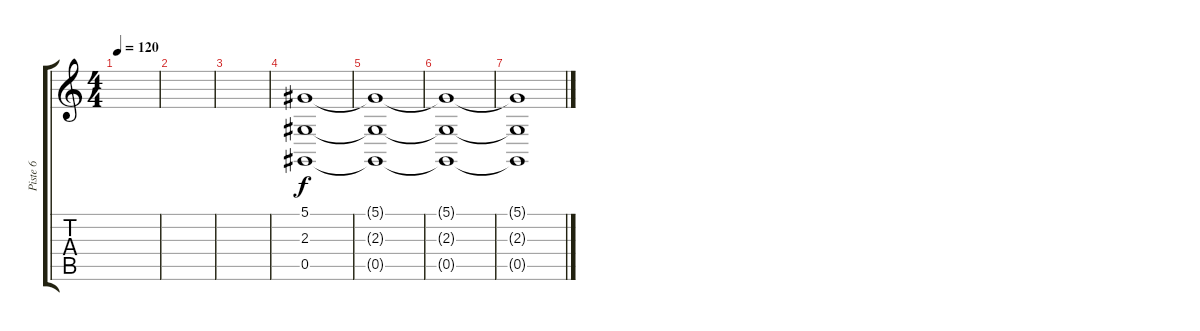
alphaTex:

\track ("Piste 6" "Piste 6") {instrument lead1square}
\staff {score tabs}
\tuning (Eb4 Bb3 Gb3 Db3 Ab2 Db2) {hide}
\ts (4 4)
\tempo 120
\clef g2
\ks c
|
|
|
(5.1 2.3 0.5).1{volume 0} |
(5.1{t} 2.3{t} 0.5{t}).1 |
(5.1{t} 2.3{t} 0.5{t}).1 |
(5.1{t} 2.3{t} 0.5{t}).1
